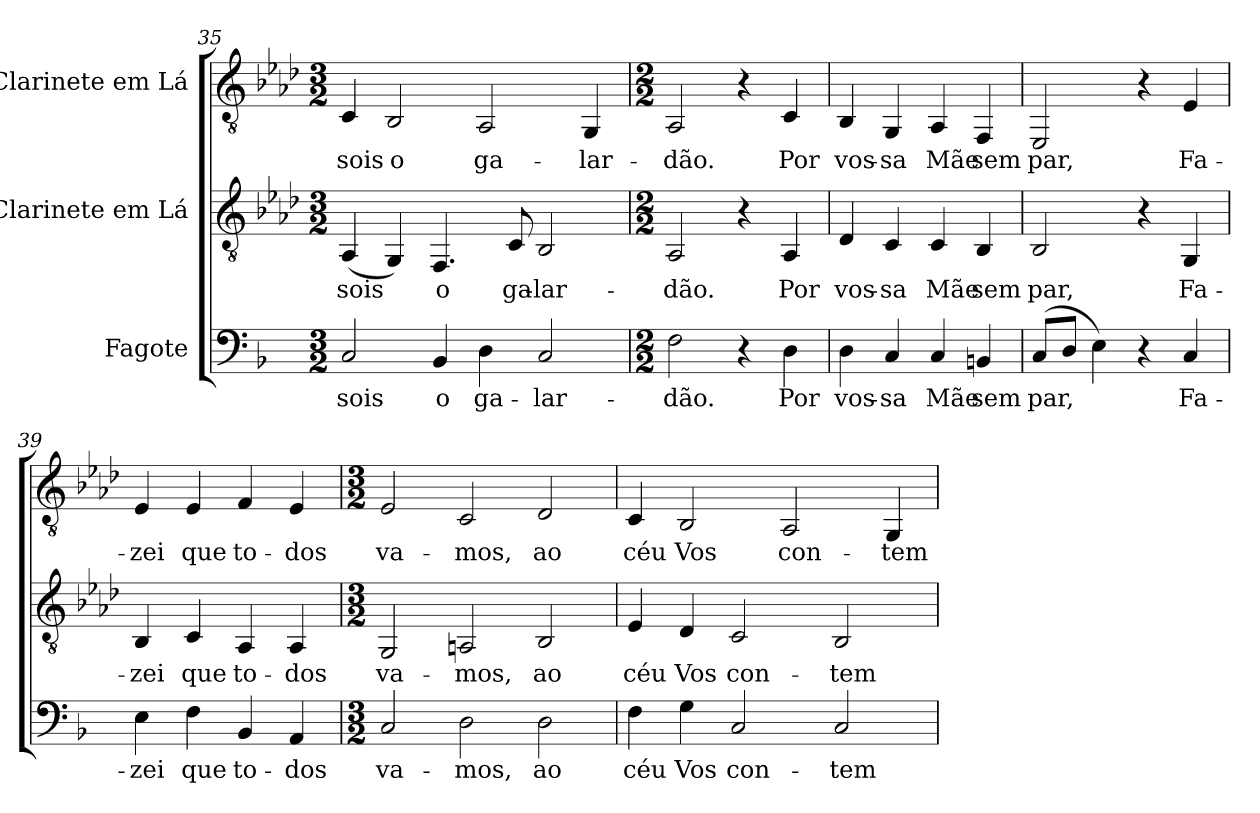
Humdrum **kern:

**kern	**text	**kern	**text	**kern	**text
*part3	*part3	*part2	*part2	*part1	*part1
*staff3	*staff3	*staff2	*staff2	*staff1	*staff1
*I"Fagote	*	*I"Clarinete em Lá	*	*I"Clarinete em Lá	*
*clefF4	*	*clefGv2	*	*clefGv2	*
*	*	*ITrd2c3	*	*ITrd2c3	*
*k[b-]	*	*k[b-]	*	*k[b-]	*
*F:	*	*F:	*	*F:	*
*M3/2	*	*M3/2	*	*M3/2	*
=35	=35	=35	=35	=35	=35
!	!LO:LY:b:color=#000000	!	!	!	!
!	!	!	!LO:LY:b:color=#000000	!	!
!	!	!	!	!	!LO:LY:b:color=#000000
2Ci/	sois	(4FFi/	sois	4AAi/	sois
!	!	!	!	!	!LO:LY:b:color=#000000
.	.	4EEi/)	.	2GGi/	o
!	!LO:LY:b:color=#000000	!	!	!	!
!	!	!	!LO:LY:b:color=#000000	!	!
4BB-i/	o	4.DDi/	o	.	.
!	!LO:LY:b:color=#000000	!	!	!	!
!	!	!	!	!	!LO:LY:b:color=#000000
4Di\	ga-	.	.	2FFi/	ga-
!	!	!	!LO:LY:b:color=#000000	!	!
.	.	8AAi/	ga-	.	.
!	!LO:LY:b:color=#000000	!	!	!	!
!	!	!	!LO:LY:b:color=#000000	!	!
2Ci/	-lar-	2GGi/	-lar-	.	.
!	!	!	!	!	!LO:LY:b:color=#000000
.	.	.	.	4EEi/	-lar-
!!LO:LB:g=z
=36	=36	=36	=36	=36	=36
*M2/2	*	*M2/2	*	*M2/2	*
!	!LO:LY:b:color=#000000	!	!	!	!
!	!	!	!LO:LY:b:color=#000000	!	!
!	!	!	!	!	!LO:LY:b:color=#000000
2Fi\	-dão.	2FFi/	-dão.	2FFi/	-dão.
4r	.	4r	.	4r	.
!	!LO:LY:b:color=#000000	!	!	!	!
!	!	!	!LO:LY:b:color=#000000	!	!
!	!	!	!	!	!LO:LY:b:color=#000000
4Di\	Por	4FFi/	Por	4AAi/	Por
=37	=37	=37	=37	=37	=37
!	!LO:LY:b:color=#000000	!	!	!	!
!	!	!	!LO:LY:b:color=#000000	!	!
!	!	!	!	!	!LO:LY:b:color=#000000
4Di\	vos-	4BB-i/	vos-	4GGi/	vos-
!	!LO:LY:b:color=#000000	!	!	!	!
!	!	!	!LO:LY:b:color=#000000	!	!
!	!	!	!	!	!LO:LY:b:color=#000000
4Ci/	-sa	4AAi/	-sa	4EEi/	-sa
!	!LO:LY:b:color=#000000	!	!	!	!
!	!	!	!LO:LY:b:color=#000000	!	!
!	!	!	!	!	!LO:LY:b:color=#000000
4Ci/	Mãe	4AAi/	Mãe	4FFi/	Mãe
!	!LO:LY:b:color=#000000	!	!	!	!
!	!	!	!LO:LY:b:color=#000000	!	!
!	!	!	!	!	!LO:LY:b:color=#000000
4BBni/	sem	4GGi/	sem	4DDi/	sem
=38	=38	=38	=38	=38	=38
!	!LO:LY:b:color=#000000	!	!	!	!
!	!	!	!LO:LY:b:color=#000000	!	!
!	!	!	!	!	!LO:LY:b:color=#000000
(8Ci/L	par,	2GGi/	par,	2CCi/	par,
8Di/J	.	.	.	.	.
4Ei\)	.	.	.	.	.
4r	.	4r	.	4r	.
!	!LO:LY:b:color=#000000	!	!	!	!
!	!	!	!LO:LY:b:color=#000000	!	!
!	!	!	!	!	!LO:LY:b:color=#000000
4Ci/	Fa-	4EEi/	Fa-	4Ci/	Fa-
=39	=39	=39	=39	=39	=39
!	!LO:LY:b:color=#000000	!	!	!	!
!	!	!	!LO:LY:b:color=#000000	!	!
!	!	!	!	!	!LO:LY:b:color=#000000
4Ei\	-zei	4GGi/	-zei	4Ci/	-zei
!	!LO:LY:b:color=#000000	!	!	!	!
!	!	!	!LO:LY:b:color=#000000	!	!
!	!	!	!	!	!LO:LY:b:color=#000000
4Fi\	que	4AAi/	que	4Ci/	que
!	!LO:LY:b:color=#000000	!	!	!	!
!	!	!	!LO:LY:b:color=#000000	!	!
!	!	!	!	!	!LO:LY:b:color=#000000
4BB-i/	to-	4FFi/	to-	4Di/	to-
!	!LO:LY:b:color=#000000	!	!	!	!
!	!	!	!LO:LY:b:color=#000000	!	!
!	!	!	!	!	!LO:LY:b:color=#000000
4AAi/	-dos	4FFi/	-dos	4Ci/	-dos
!!LO:LB:g=z
=40	=40	=40	=40	=40	=40
*M3/2	*	*M3/2	*	*M3/2	*
!	!LO:LY:b:color=#000000	!	!	!	!
!	!	!	!LO:LY:b:color=#000000	!	!
!	!	!	!	!	!LO:LY:b:color=#000000
2Ci/	va-	2EEi/	va-	2Ci/	va-
!	!LO:LY:b:color=#000000	!	!	!	!
!	!	!	!LO:LY:b:color=#000000	!	!
!	!	!	!	!	!LO:LY:b:color=#000000
2Di\	-mos,	2FF#Xi/	-mos,	2AAi/	-mos,
!	!LO:LY:b:color=#000000	!	!	!	!
!	!	!	!LO:LY:b:color=#000000	!	!
!	!	!	!	!	!LO:LY:b:color=#000000
2Di\	ao	2GGi/	ao	2BB-i/	ao
=41	=41	=41	=41	=41	=41
!	!LO:LY:b:color=#000000	!	!	!	!
!	!	!	!LO:LY:b:color=#000000	!	!
!	!	!	!	!	!LO:LY:b:color=#000000
4Fi\	céu	4Ci/	céu	4AAi/	céu
!	!LO:LY:b:color=#000000	!	!	!	!
!	!	!	!LO:LY:b:color=#000000	!	!
!	!	!	!	!	!LO:LY:b:color=#000000
4Gi\	Vos	4BB-i/	Vos	2GGi/	Vos
!	!LO:LY:b:color=#000000	!	!	!	!
!	!	!	!LO:LY:b:color=#000000	!	!
2Ci/	con-	2AAi/	con-	.	.
!	!	!	!	!	!LO:LY:b:color=#000000
.	.	.	.	2FFi/	con-
!	!LO:LY:b:color=#000000	!	!	!	!
!	!	!	!LO:LY:b:color=#000000	!	!
2Ci/	-tem-	2GGi/	-tem-	.	.
!	!	!	!	!	!LO:LY:b:color=#000000
.	.	.	.	4EEi/	-tem-
=	=	=	=	=	=
*-	*-	*-	*-	*-	*-
